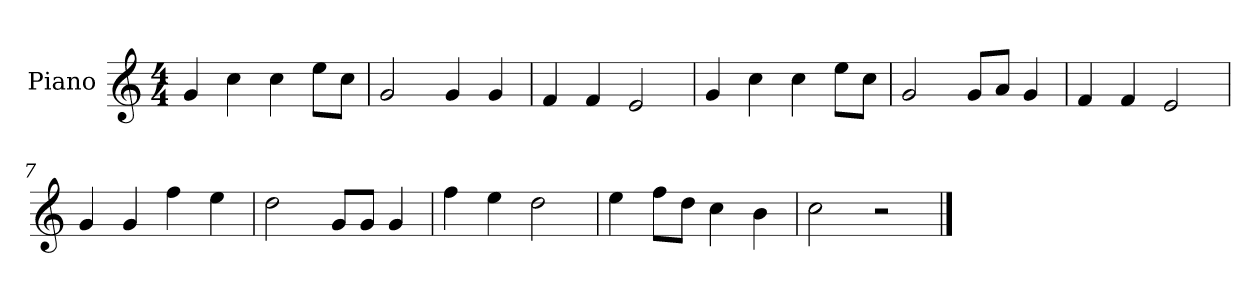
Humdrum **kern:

**kern
*part1
*staff1
*I"Piano
*I'P-no
*clefG2
*k[]
*M4/4
*MM90
=1
4g/
4cc\
4cc\
8ee\L
8cc\J
=2
2g/
4g/
4g/
=3
4f/
4f/
2e/
=4
4g/
4cc\
4cc\
8ee\L
8cc\J
=5
2g/
8g/L
8a/J
4g/
=6
4f/
4f/
2e/
=7
4g/
4g/
4ff\
4ee\
=8
2dd\
8g/L
8g/J
4g/
=9
4ff\
4ee\
2dd\
!!LO:LB:g=z
=10
4ee\
8ff\L
8dd\J
4cc\
4b\
=11
2cc\
2r
==
*-
